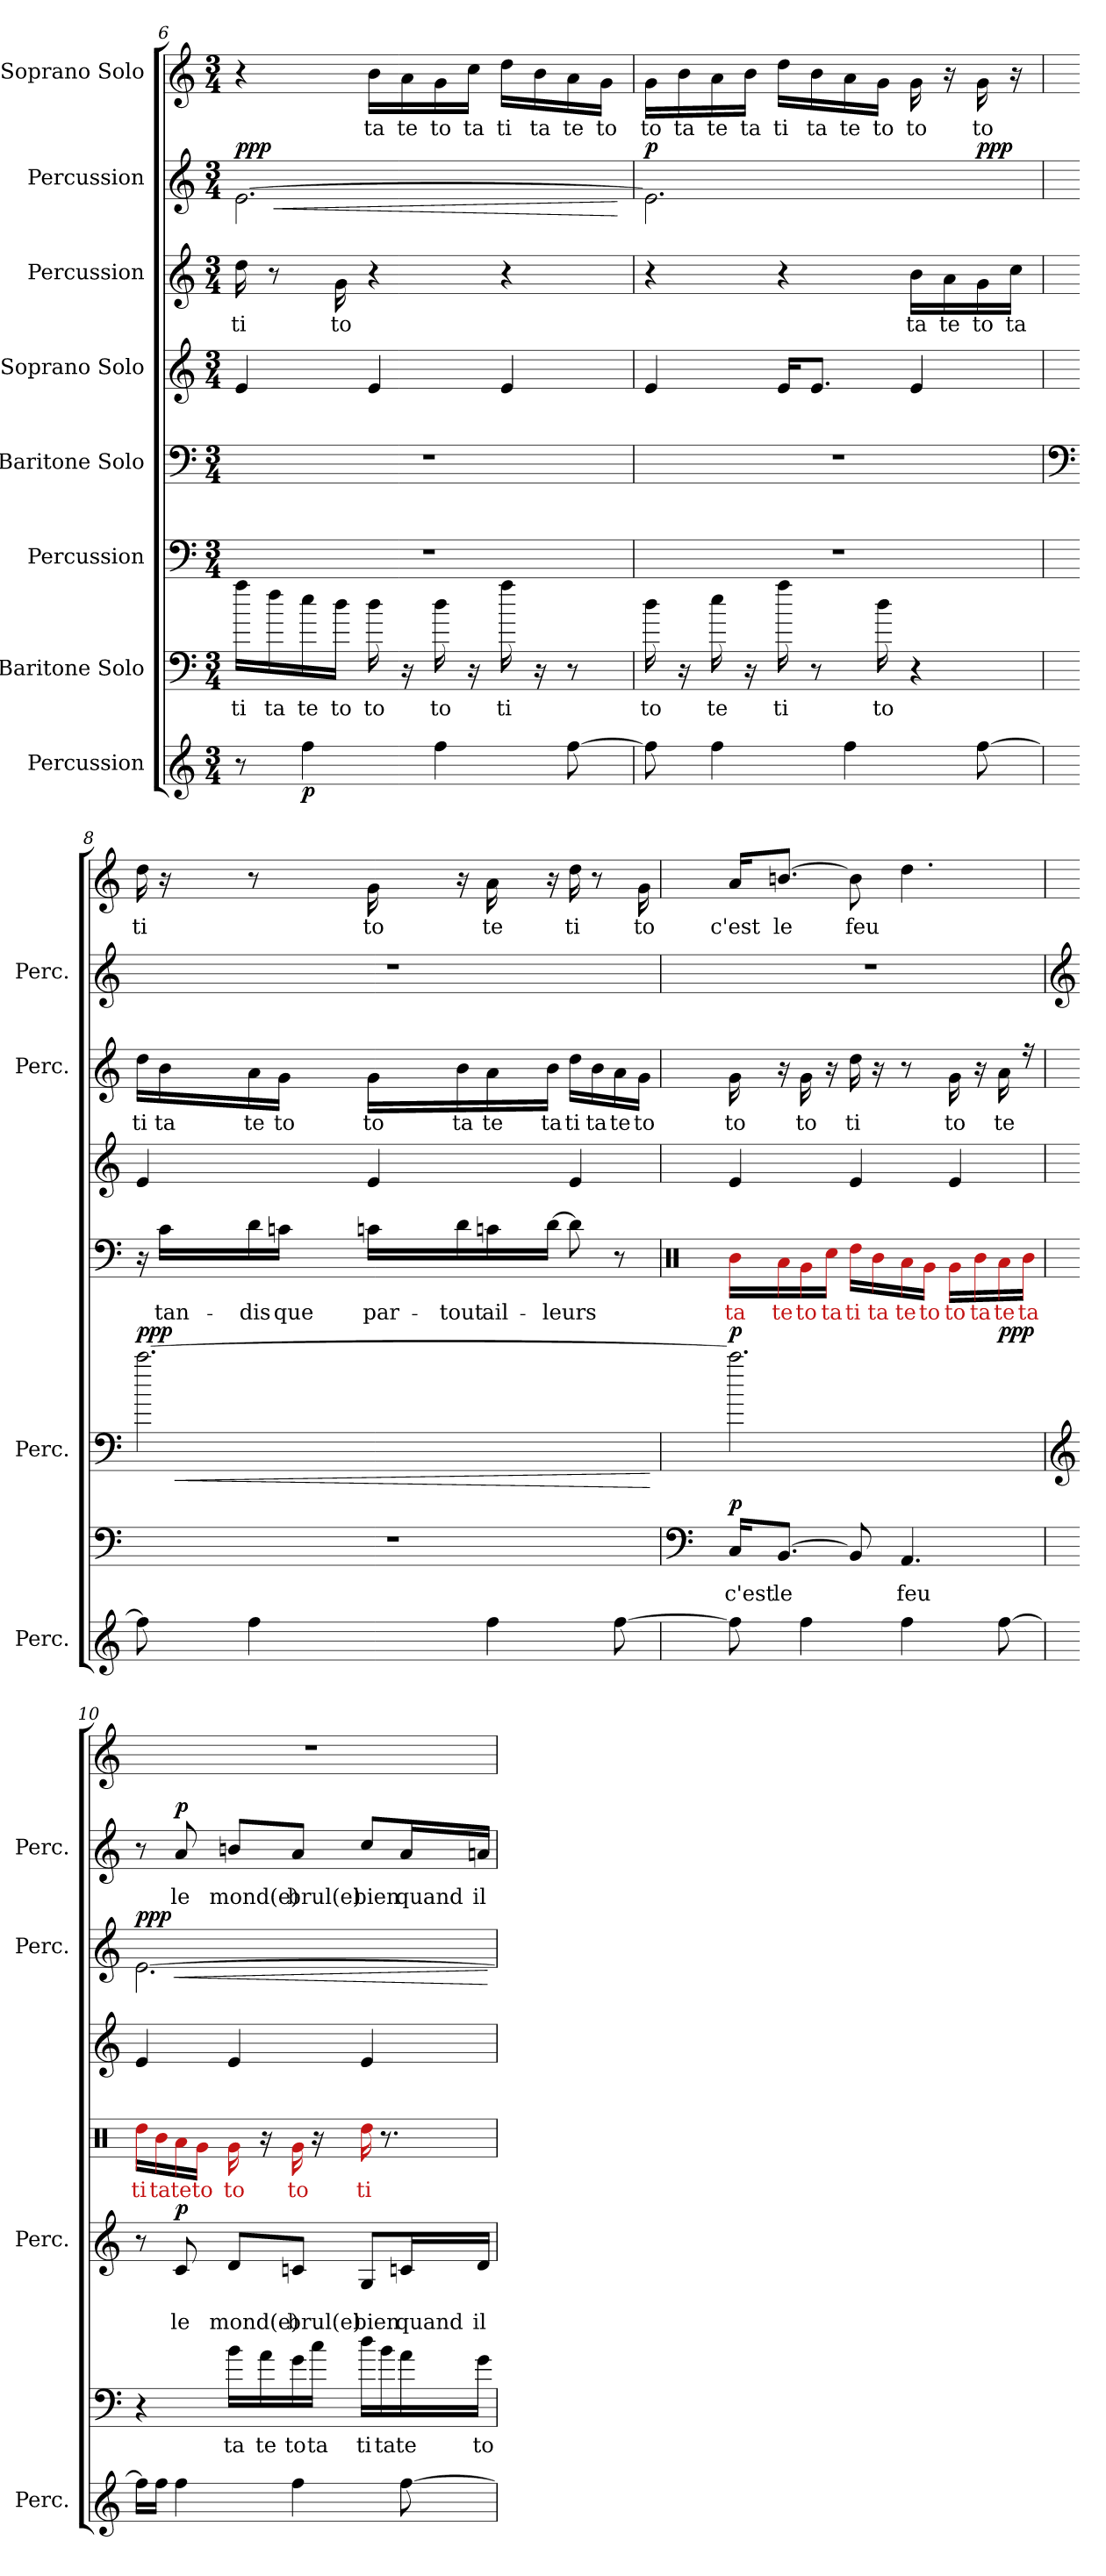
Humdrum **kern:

**kern	**dynam	**kern	**text	**dynam	**kern	**text	**dynam	**kern	**text	**kern	**kern	**text	**dynam	**kern	**text	**dynam	**kern	**text
*part8	*part8	*part7	*part7	*part7	*part6	*part6	*part6	*part5	*part5	*part4	*part3	*part3	*part3	*part2	*part2	*part2	*part1	*part1
*staff8	*staff8	*staff7	*staff7	*staff7	*staff6	*staff6	*staff6	*staff5	*staff5	*staff4	*staff3	*staff3	*staff3	*staff2	*staff2	*staff2	*staff1	*staff1
*I"Percussion	*	*I"Baritone Solo	*	*	*I"Percussion	*	*	*I"Baritone Solo	*	*I"Soprano Solo	*I"Percussion	*	*	*I"Percussion	*	*	*I"Soprano Solo	*
*I'Perc.	*	*	*	*	*I'Perc.	*	*	*	*	*	*I'Perc.	*	*	*I'Perc.	*	*	*	*
*clefG2	*	*clefF4	*	*	*clefF4	*	*	*clefF4	*	*clefG2	*clefG2	*	*	*clefG2	*	*	*clefG2	*
*k[]	*	*k[]	*	*	*k[]	*	*	*k[]	*	*k[]	*k[]	*	*	*k[]	*	*	*k[]	*
*M3/4	*	*M3/4	*	*	*M3/4	*	*	*M3/4	*	*M3/4	*M3/4	*	*	*M3/4	*	*	*M3/4	*
=6	=6	=6	=6	=6	=6	=6	=6	=6	=6	=6	=6	=6	=6	=6	=6	=6	=6	=6
!	!	!	!LO:LY:b	!	!	!	!	!	!	!	!	!LO:LY:b	!	!	!	!LO:HP:b	!	!
!	!	!	!	!	!	!	!	!	!	!	!	!	!	!	!	!LO:DY:n=1:b	!	!
8r	.	16aa\LL	ti	.	2.r	.	.	2.r	.	4e/	16dd\	ti	.	[2.e\	.	< ppp	4r	.
!	!	!	!LO:LY:b	!	!	!	!	!	!	!	!	!	!	!	!	!	!	!
.	.	16ff\	ta	.	.	.	.	.	.	.	8r	.	.	.	.	.	.	.
!	!LO:DY:b	!	!LO:LY:b	!	!	!	!	!	!	!	!	!	!	!	!	!	!	!
4ff\	p	16ee\	te	.	.	.	.	.	.	.	.	.	.	.	.	.	.	.
!	!	!	!LO:LY:b	!	!	!	!	!	!	!	!	!LO:LY:b	!	!	!	!	!	!
.	.	16dd\JJ	to	.	.	.	.	.	.	.	16g\	to	.	.	.	.	.	.
!	!	!	!LO:LY:b	!	!	!	!	!	!	!	!	!	!	!	!	!	!	!LO:LY:b
.	.	16dd\	to	.	.	.	.	.	.	4e/	4r	.	.	.	.	.	16b\LL	ta
!	!	!	!	!	!	!	!	!	!	!	!	!	!	!	!	!	!	!LO:LY:b
.	.	16r	.	.	.	.	.	.	.	.	.	.	.	.	.	.	16a\	te
!	!	!	!LO:LY:b	!	!	!	!	!	!	!	!	!	!	!	!	!	!	!LO:LY:b
4ff\	.	16dd\	to	.	.	.	.	.	.	.	.	.	.	.	.	.	16g\	to
!	!	!	!	!	!	!	!	!	!	!	!	!	!	!	!	!	!	!LO:LY:b
.	.	16r	.	.	.	.	.	.	.	.	.	.	.	.	.	.	16cc\JJ	ta
!	!	!	!LO:LY:b	!	!	!	!	!	!	!	!	!	!	!	!	!	!	!LO:LY:b
.	.	16aa\	ti	.	.	.	.	.	.	4e/	4r	.	.	.	.	.	16dd\LL	ti
!	!	!	!	!	!	!	!	!	!	!	!	!	!	!	!	!	!	!LO:LY:b
.	.	16r	.	.	.	.	.	.	.	.	.	.	.	.	.	.	16b\	ta
!	!	!	!	!	!	!	!	!	!	!	!	!	!	!	!	!	!	!LO:LY:b
[8ff\	.	8r	.	.	.	.	.	.	.	.	.	.	.	.	.	.	16a\	te
!	!	!	!	!	!	!	!	!	!	!	!	!	!	!	!	!	!	!LO:LY:b
.	.	.	.	.	.	.	.	.	.	.	.	.	.	.	.	.	16g\JJ	to
.	.	.	.	.	.	.	.	.	.	.	.	.	.	.	.	[	.	.
=7	=7	=7	=7	=7	=7	=7	=7	=7	=7	=7	=7	=7	=7	=7	=7	=7	=7	=7
!	!	!	!LO:LY:b	!	!	!	!	!	!	!	!	!	!	!	!	!LO:DY:b	!	!LO:LY:b
*	*	*	*	*	*	*	*	*	*	*	*	*	*	*^	*	*	*	*
8ff\]	.	16dd\	to	.	2.r	.	.	2.r	.	4e/	4r	.	.	2.e\]	2ryy	.	p	16g\LL	to
!	!	!	!	!	!	!	!	!	!	!	!	!	!	!	!	!	!	!	!LO:LY:b
.	.	16r	.	.	.	.	.	.	.	.	.	.	.	.	.	.	.	16b\	ta
!	!	!	!LO:LY:b	!	!	!	!	!	!	!	!	!	!	!	!	!	!	!	!LO:LY:b
4ff\	.	16ee\	te	.	.	.	.	.	.	.	.	.	.	.	.	.	.	16a\	te
!	!	!	!	!	!	!	!	!	!	!	!	!	!	!	!	!	!	!	!LO:LY:b
.	.	16r	.	.	.	.	.	.	.	.	.	.	.	.	.	.	.	16b\JJ	ta
!	!	!	!LO:LY:b	!	!	!	!	!	!	!	!	!	!	!	!	!	!	!	!LO:LY:b
.	.	16aa\	ti	.	.	.	.	.	.	16e/KL	4r	.	.	.	.	.	.	16dd\LL	ti
!	!	!	!	!	!	!	!	!	!	!	!	!	!	!	!	!	!	!	!LO:LY:b
.	.	8r	.	.	.	.	.	.	.	8.e/J	.	.	.	.	.	.	.	16b\	ta
!	!	!	!	!	!	!	!	!	!	!	!	!	!	!	!	!	!	!	!LO:LY:b
4ff\	.	.	.	.	.	.	.	.	.	.	.	.	.	.	.	.	.	16a\	te
!	!	!	!LO:LY:b	!	!	!	!	!	!	!	!	!	!	!	!	!	!	!	!LO:LY:b
.	.	16dd\	to	.	.	.	.	.	.	.	.	.	.	.	.	.	.	16g\JJ	to
!	!	!	!	!	!	!	!	!	!	!	!	!LO:LY:b	!	!	!	!	!	!	!LO:LY:b
.	.	4r	.	.	.	.	.	.	.	4e/	16b\LL	ta	.	.	8ryy	.	.	16g\	to
!	!	!	!	!	!	!	!	!	!	!	!	!LO:LY:b	!	!	!	!	!	!	!
.	.	.	.	.	.	.	.	.	.	.	16a\	te	.	.	.	.	.	16r	.
!	!	!	!	!	!	!	!	!	!	!	!	!LO:LY:b	!	!	!	!	!LO:DY:b	!	!LO:LY:b
[8ff\	.	.	.	.	.	.	.	.	.	.	16g\	to	.	.	8ryy	.	ppp	16g\	to
!	!	!	!	!	!	!	!	!	!	!	!	!LO:LY:b	!	!	!	!	!	!	!
.	.	.	.	.	.	.	.	.	.	.	16cc\JJ	ta	.	.	.	.	.	16r	.
*	*	*	*	*	*	*	*	*	*	*	*	*	*	*v	*v	*	*	*	*
=8	=8	=8	=8	=8	=8	=8	=8	=8	=8	=8	=8	=8	=8	=8	=8	=8	=8	=8
*	*	*	*	*	*	*	*	*clefF4	*	*	*	*	*	*	*	*	*	*
*	*	*	*	*	*	*	*	*	*	*	*	*	*	*^	*	*	*	*
!	!	!	!	!	!	!	!LO:HP:b	!	!	!	!	!LO:LY:b	!	!	!	!	!	!	!LO:LY:b
*	*	*	*	*	*	*	*	*^	*	*	*	*	*	*	*	*	*	*	*
!	!	!	!	!	!	!	!LO:DY:n=1:b	!	!	!	!	!	!	!	!	!	!	!	!	!
*	*	*	*	*	*	*	*	*	*	*	*	*	*	*	*v	*v	*	*	*	*
8ff\]	.	2.r	.	.	[2.ccc\	.	< ppp	16r	16ryy	.	4e/	16dd\LL	ti	.	2.r	.	.	16dd\	ti
!	!	!	!	!	!	!	!	!	!	!LO:LY:b	!	!	!LO:LY:b	!	!	!	!	!	!
.	.	.	.	.	.	.	.	16c\LL	16c#X\LLyy	tan-	.	16b\	ta	.	.	.	.	16r	.
!	!	!	!	!	!	!	!	!	!	!LO:LY:b	!	!	!LO:LY:b	!	!	!	!	!	!
4ff\	.	.	.	.	.	.	.	16d\	16dn\yy	-dis	.	16a\	te	.	.	.	.	8r	.
!	!	!	!	!	!	!	!	!	!	!LO:LY:b	!	!	!LO:LY:b	!	!	!	!	!	!
.	.	.	.	.	.	.	.	16cn\JJ	16c#X\JJyy	que	.	16g\JJ	to	.	.	.	.	.	.
!	!	!	!	!	!	!	!	!	!	!LO:LY:b	!	!	!LO:LY:b	!	!	!	!	!	!LO:LY:b
.	.	.	.	.	.	.	.	16cn\LL	16c#X\LLyy	par-	4e/	16g\LL	to	.	.	.	.	16g\	to
!	!	!	!	!	!	!	!	!	!	!LO:LY:b	!	!	!LO:LY:b	!	!	!	!	!	!
.	.	.	.	.	.	.	.	16d\	16dn\yy	-tout	.	16b\	ta	.	.	.	.	16r	.
!	!	!	!	!	!	!	!	!	!	!LO:LY:b	!	!	!LO:LY:b	!	!	!	!	!	!LO:LY:b
4ff\	.	.	.	.	.	.	.	16cn\	16c#X\yy	ail-	.	16a\	te	.	.	.	.	16a\	te
!	!	!	!	!	!	!	!	!	!	!LO:LY:b	!	!	!LO:LY:b	!	!	!	!	!	!
.	.	.	.	.	.	.	.	[16d\JJ	[16dn\JJyy	-leurs	.	16b\JJ	ta	.	.	.	.	16r	.
!	!	!	!	!	!	!	!	!	!	!	!	!	!LO:LY:b	!	!	!	!	!	!LO:LY:b
.	.	.	.	.	.	.	.	8d\]	8dn\yy]	.	4e/	16dd\LL	ti	.	.	.	.	16dd\	ti
!	!	!	!	!	!	!	!	!	!	!	!	!	!LO:LY:b	!	!	!	!	!	!
.	.	.	.	.	.	.	.	.	.	.	.	16b\	ta	.	.	.	.	8r	.
!	!	!	!	!	!	!	!	!	!	!	!	!	!LO:LY:b	!	!	!	!	!	!
[8ff\	.	.	.	.	.	.	.	8r	8ryy	.	.	16a\	te	.	.	.	.	.	.
!	!	!	!	!	!	!	!	!	!	!	!	!	!LO:LY:b	!	!	!	!	!	!LO:LY:b
.	.	.	.	.	.	.	.	.	.	.	.	16g\JJ	to	.	.	.	.	16g\	to
*	*	*	*	*	*	*	*	*v	*v	*	*	*	*	*	*	*	*	*	*
.	.	.	.	.	.	.	[	.	.	.	.	.	.	.	.	.	.	.
!!LO:LB:g=z
=9	=9	=9	=9	=9	=9	=9	=9	=9	=9	=9	=9	=9	=9	=9	=9	=9	=9	=9
*	*	*clefF4	*	*	*	*	*	*clefX	*	*	*	*	*	*	*	*	*	*
!	!	!	!LO:LY:b	!LO:DY:b	!	!	!LO:DY:b	!	!LO:LY:b	!	!	!LO:LY:b	!	!	!	!	!	!LO:LY:b
*	*	*^	*	*	*^	*	*	*	*	*	*^	*	*	*	*	*	*^	*
8ff\]	.	16C/KL	16Cn\KLyy	c'est	p	2.ccc\]	2ryy	.	p	16b\LL	ta	4e/	16g\	8.ryy	to	.	2.r	.	.	16a/KL	16b-X\KLyy	c'est
!	!	!	!	!LO:LY:b	!	!	!	!	!	!	!LO:LY:b	!	!	!	!	!	!	!	!	!	!	!LO:LY:b
.	.	[8.BB/J	[8.BB\Jyy	le	.	.	.	.	.	16a\	te	.	16r	.	.	.	.	.	.	[8.bn/J	[8.b\Jyy	le
!	!	!	!	!	!	!	!	!	!	!	!LO:LY:b	!	!	!	!LO:LY:b	!	!	!	!	!	!	!
4ff\	.	.	.	.	.	.	.	.	.	16g\	to	.	16g\	.	to	.	.	.	.	.	.	.
*	*	*	*	*	*	*	*	*	*	*	*	*	*v	*v	*	*	*	*	*	*	*	*
!	!	!	!	!	!	!	!	!	!	!	!LO:LY:b	!	!	!	!	!	!	!	!	!	!
.	.	.	.	.	.	.	.	.	.	16cc\JJ	ta	.	16r	.	.	.	.	.	.	.	.
!	!	!	!	!	!	!	!	!	!	!	!LO:LY:b	!	!	!LO:LY:b	!	!	!	!	!	!	!LO:LY:b
.	.	8BB/]	8BB\yy]	.	.	.	.	.	.	16dd\LL	ti	4e/	16dd\	ti	.	.	.	.	8b\]	8b\yy]	feu
!	!	!	!	!	!	!	!	!	!	!	!LO:LY:b	!	!	!	!	!	!	!	!	!	!
.	.	.	.	.	.	.	.	.	.	16b\	ta	.	16r	.	.	.	.	.	.	.	.
!	!	!	!	!LO:LY:b	!	!	!	!	!	!	!LO:LY:b	!	!	!	!	!	!	!	!	!	!
4ff\	.	4.AA/	4.BB-X\yy	feu	.	.	.	.	.	16a\	te	.	8r	.	.	.	.	.	4.dd\	[4.cc#X\yy	.
!	!	!	!	!	!	!	!	!	!	!	!LO:LY:b	!	!	!	!	!	!	!	!	!	!
.	.	.	.	.	.	.	.	.	.	16g\JJ	to	.	.	.	.	.	.	.	.	.	.
!	!	!	!	!	!	!	!	!	!	!	!LO:LY:b	!	!	!LO:LY:b	!	!	!	!	!	!	!
.	.	.	.	.	.	.	8ryy	.	.	16g\LL	to	4e/	16g\	to	.	.	.	.	.	.	.
!	!	!	!	!	!	!	!	!	!	!	!LO:LY:b	!	!	!	!	!	!	!	!	!	!
.	.	.	.	.	.	.	.	.	.	16b\	ta	.	16r	.	.	.	.	.	.	.	.
!	!	!	!	!	!	!	!	!	!LO:DY:b	!	!LO:LY:b	!	!	!LO:LY:b	!	!	!	!	!	!	!
[8ff\	.	.	.	.	.	.	8ryy	.	ppp	16a\	te	.	16a\	te	.	.	.	.	.	.	.
!	!	!	!	!	!	!	!	!	!	!	!LO:LY:b	!	!	!	!	!	!	!	!	!	!
*	*	*	*	*	*	*	*	*	*	*	*	*	*^	*	*	*	*	*	*	*	*
.	.	.	.	.	.	.	.	.	.	16b\JJ	ta	.	16r	16f\yy	.	.	.	.	.	.	.	.
*	*	*v	*v	*	*	*	*	*	*	*	*	*	*	*	*	*	*	*	*	*v	*v	*
=10	=10	=10	=10	=10	=10	=10	=10	=10	=10	=10	=10	=10	=10	=10	=10	=10	=10	=10	=10	=10
*	*	*	*	*	*clefG2	*	*	*	*	*	*	*	*	*	*	*clefG2	*	*	*	*
!	!	!	!	!	!	!	!	!	!	!LO:LY:b	!	!	!	!	!LO:HP:b	!	!	!	!	!
*	*	*	*	*	*	*	*	*	*	*	*^	*	*	*	*	*^	*	*	*	*
!	!	!	!	!	!	!	!	!	!	!	!	!	!	!	!	!LO:DY:n=1:b	!	!	!	!	!	!
16ff\LL]	.	4r	.	.	8r	8ryy	.	.	16dd\LL	ti	4e/	4e\yy	[2.e\	[2.e\yy	.	< ppp	8r	8ryy	.	.	2.r	.
!	!	!	!	!	!	!	!	!	!	!LO:LY:b	!	!	!	!	!	!	!	!	!	!	!	!
16ff\JJ	.	.	.	.	.	.	.	.	16b\	ta	.	.	.	.	.	.	.	.	.	.	.	.
!	!	!	!	!	!	!	!LO:LY:b	!LO:DY:b	!	!LO:LY:b	!	!	!	!	!	!	!	!	!LO:LY:b	!LO:DY:b	!	!
4ff\	.	.	.	.	8c/	8c#X\yy	le	p	16a\	te	.	.	.	.	.	.	8a/	8b-X\yy	le	p	.	.
!	!	!	!	!	!	!	!	!	!	!LO:LY:b	!	!	!	!	!	!	!	!	!	!	!	!
.	.	.	.	.	.	.	.	.	16g\JJ	to	.	.	.	.	.	.	.	.	.	.	.	.
!	!	!	!LO:LY:b	!	!	!	!LO:LY:b	!	!	!LO:LY:b	!	!	!	!	!	!	!	!	!LO:LY:b	!	!	!
.	.	16b\LL	ta	.	8d/L	8dn\Lyy	mond(e)	.	16g\	to	4e/	4e\yy	.	.	.	.	8bn/L	8b\Lyy	mond(e)	.	.	.
!	!	!	!LO:LY:b	!	!	!	!	!	!	!	!	!	!	!	!	!	!	!	!	!	!	!
.	.	16a\	te	.	.	.	.	.	16r	.	.	.	.	.	.	.	.	.	.	.	.	.
!	!	!	!LO:LY:b	!	!	!	!LO:LY:b	!	!	!LO:LY:b	!	!	!	!	!	!	!	!	!LO:LY:b	!	!	!
4ff\	.	16g\	to	.	8cn/J	8c#X\Jyy	brul(e)	.	16g\	to	.	.	.	.	.	.	8a/J	8b-X\Jyy	brul(e)	.	.	.
!	!	!	!LO:LY:b	!	!	!	!	!	!	!	!	!	!	!	!	!	!	!	!	!	!	!
.	.	16cc\JJ	ta	.	.	.	.	.	16r	.	.	.	.	.	.	.	.	.	.	.	.	.
!	!	!	!LO:LY:b	!	!	!	!LO:LY:b	!	!	!LO:LY:b	!	!	!	!	!	!	!	!	!LO:LY:b	!	!	!
.	.	16dd\LL	ti	.	8G/L	8F#X\Lyy	bien	.	16dd\	ti	4e/	4e\yy	.	.	.	.	8cc/L	8ccn\Lyy	bien	.	.	.
!	!	!	!LO:LY:b	!	!	!	!	!	!	!	!	!	!	!	!	!	!	!	!	!	!	!
.	.	16b\	ta	.	.	.	.	.	8.r	.	.	.	.	.	.	.	.	.	.	.	.	.
!	!	!	!LO:LY:b	!	!	!	!LO:LY:b	!	!	!	!	!	!	!	!	!	!	!	!LO:LY:b	!	!	!
[8ff\	.	16a\	te	.	16cn/L	16c#X\Lyy	quand	.	.	.	.	.	.	.	.	.	16a/L	16b-\Lyy	quand	.	.	.
!	!	!	!LO:LY:b	!	!	!	!LO:LY:b	!	!	!	!	!	!	!	!	!	!	!	!LO:LY:b	!	!	!
.	.	16g\JJ	to	.	16d/JJ	16dn\JJyy	il	.	.	.	.	.	.	.	.	.	16an/JJ	16a\JJyy	il	.	.	.
*	*	*	*	*	*	*	*	*	*	*	*v	*v	*	*	*	*	*v	*v	*	*	*	*
*	*	*	*	*	*v	*v	*	*	*	*	*	*v	*v	*	*	*	*	*	*	*
.	.	.	.	.	.	.	.	.	.	.	.	.	[	.	.	.	.	.
=	=	=	=	=	=	=	=	=	=	=	=	=	=	=	=	=	=	=
*-	*-	*-	*-	*-	*-	*-	*-	*-	*-	*-	*-	*-	*-	*-	*-	*-	*-	*-
